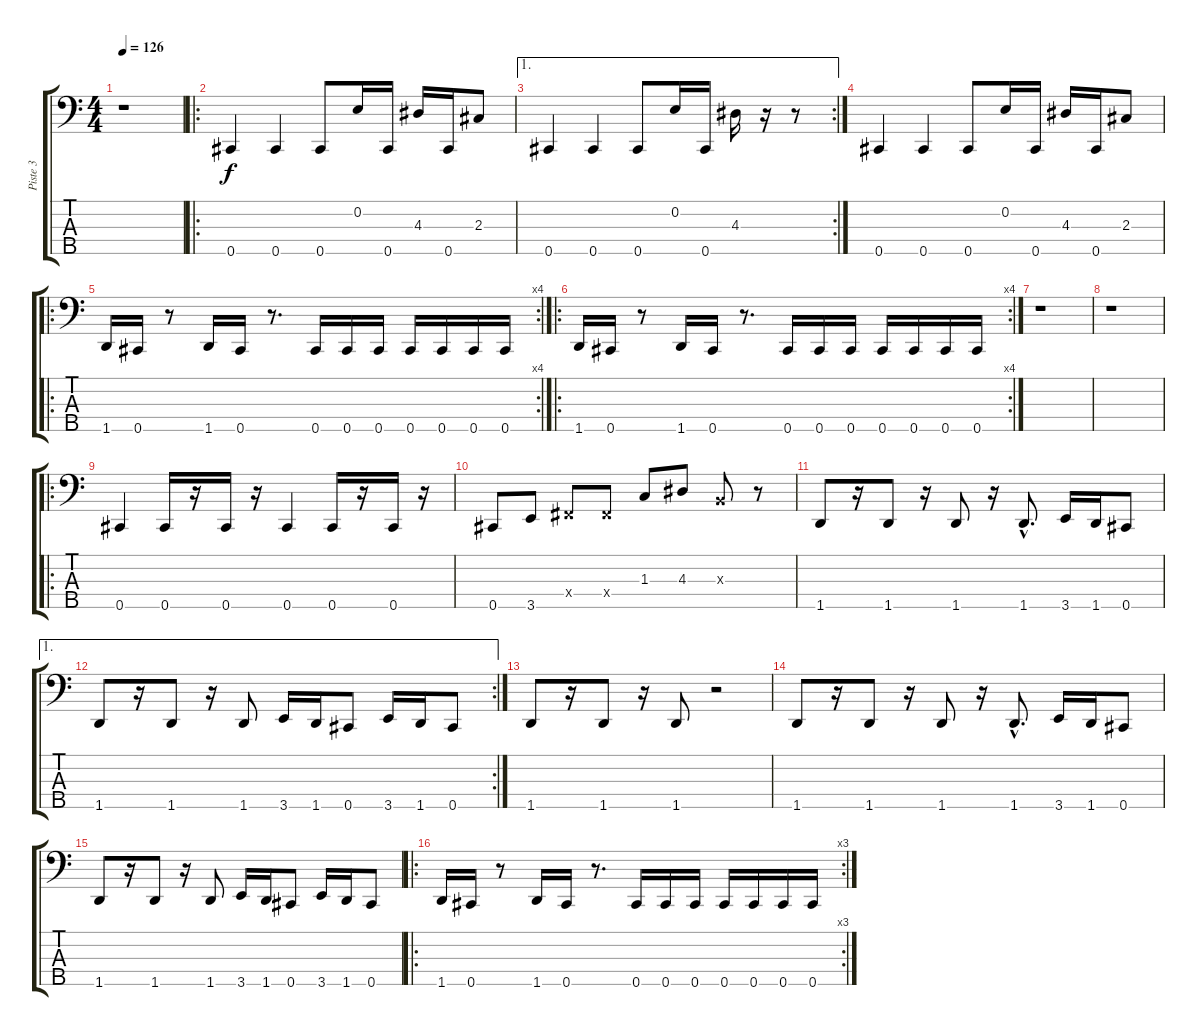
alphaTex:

\track ("Piste 3" "Piste 3") {instrument electricbassfinger}
\staff {score tabs}
\tuning (A2 E2 B1 Gb1 Db1) {hide}
\ts (4 4)
\tempo 126
\clef f4
\ks c
r.1{dy f} |
\ro
0.5.4 0.5.4 0.5.8 0.2.16 0.5.16 4.3.16 0.5.16 2.3.8 |
\ae 1
\rc 2
0.5.4 0.5.4 0.5.8 0.2.16 0.5.16 4.3.16 r.16 r.8 |
0.5.4 0.5.4 0.5.8 0.2.16 0.5.16 4.3.16 0.5.16 2.3.8 |
\ro
\rc 4
1.5.16 0.5.16 r.8 1.5.16 0.5.16 r.8{d} 0.5.16 0.5.16 0.5.16 0.5.16 0.5.16 0.5.16 0.5.16 |
\ro
\rc 4
1.5.16 0.5.16 r.8 1.5.16 0.5.16 r.8{d} 0.5.16 0.5.16 0.5.16 0.5.16 0.5.16 0.5.16 0.5.16 |
r.1 |
r.1 |
\ro
0.5.4 0.5.16 r.16 0.5.16 r.16 0.5.4 0.5.16 r.16 0.5.16 r.16 |
0.5.8 3.5.8 0.4{x}.8 0.4{x}.8 1.3.8 4.3.8 0.3{x}.8 r.8 |
1.5.8 r.16 1.5.8 r.16 1.5.8 r.16 1.5{hac}.8{d} 3.5.16 1.5.16 0.5.8 |
\ae 1
\rc 2
1.5.8 r.16 1.5.8 r.16 1.5.8 3.5.16 1.5.16 0.5.8 3.5.16 1.5.16 0.5.8 |
1.5.8 r.16 1.5.8 r.16 1.5.8 r.2 |
1.5.8 r.16 1.5.8 r.16 1.5.8 r.16 1.5{hac}.8{d} 3.5.16 1.5.16 0.5.8 |
1.5.8 r.16 1.5.8 r.16 1.5.8 3.5.16 1.5.16 0.5.8 3.5.16 1.5.16 0.5.8 |
\ro
\rc 3
1.5.16 0.5.16 r.8 1.5.16 0.5.16 r.8{d} 0.5.16 0.5.16 0.5.16 0.5.16 0.5.16 0.5.16 0.5.16
